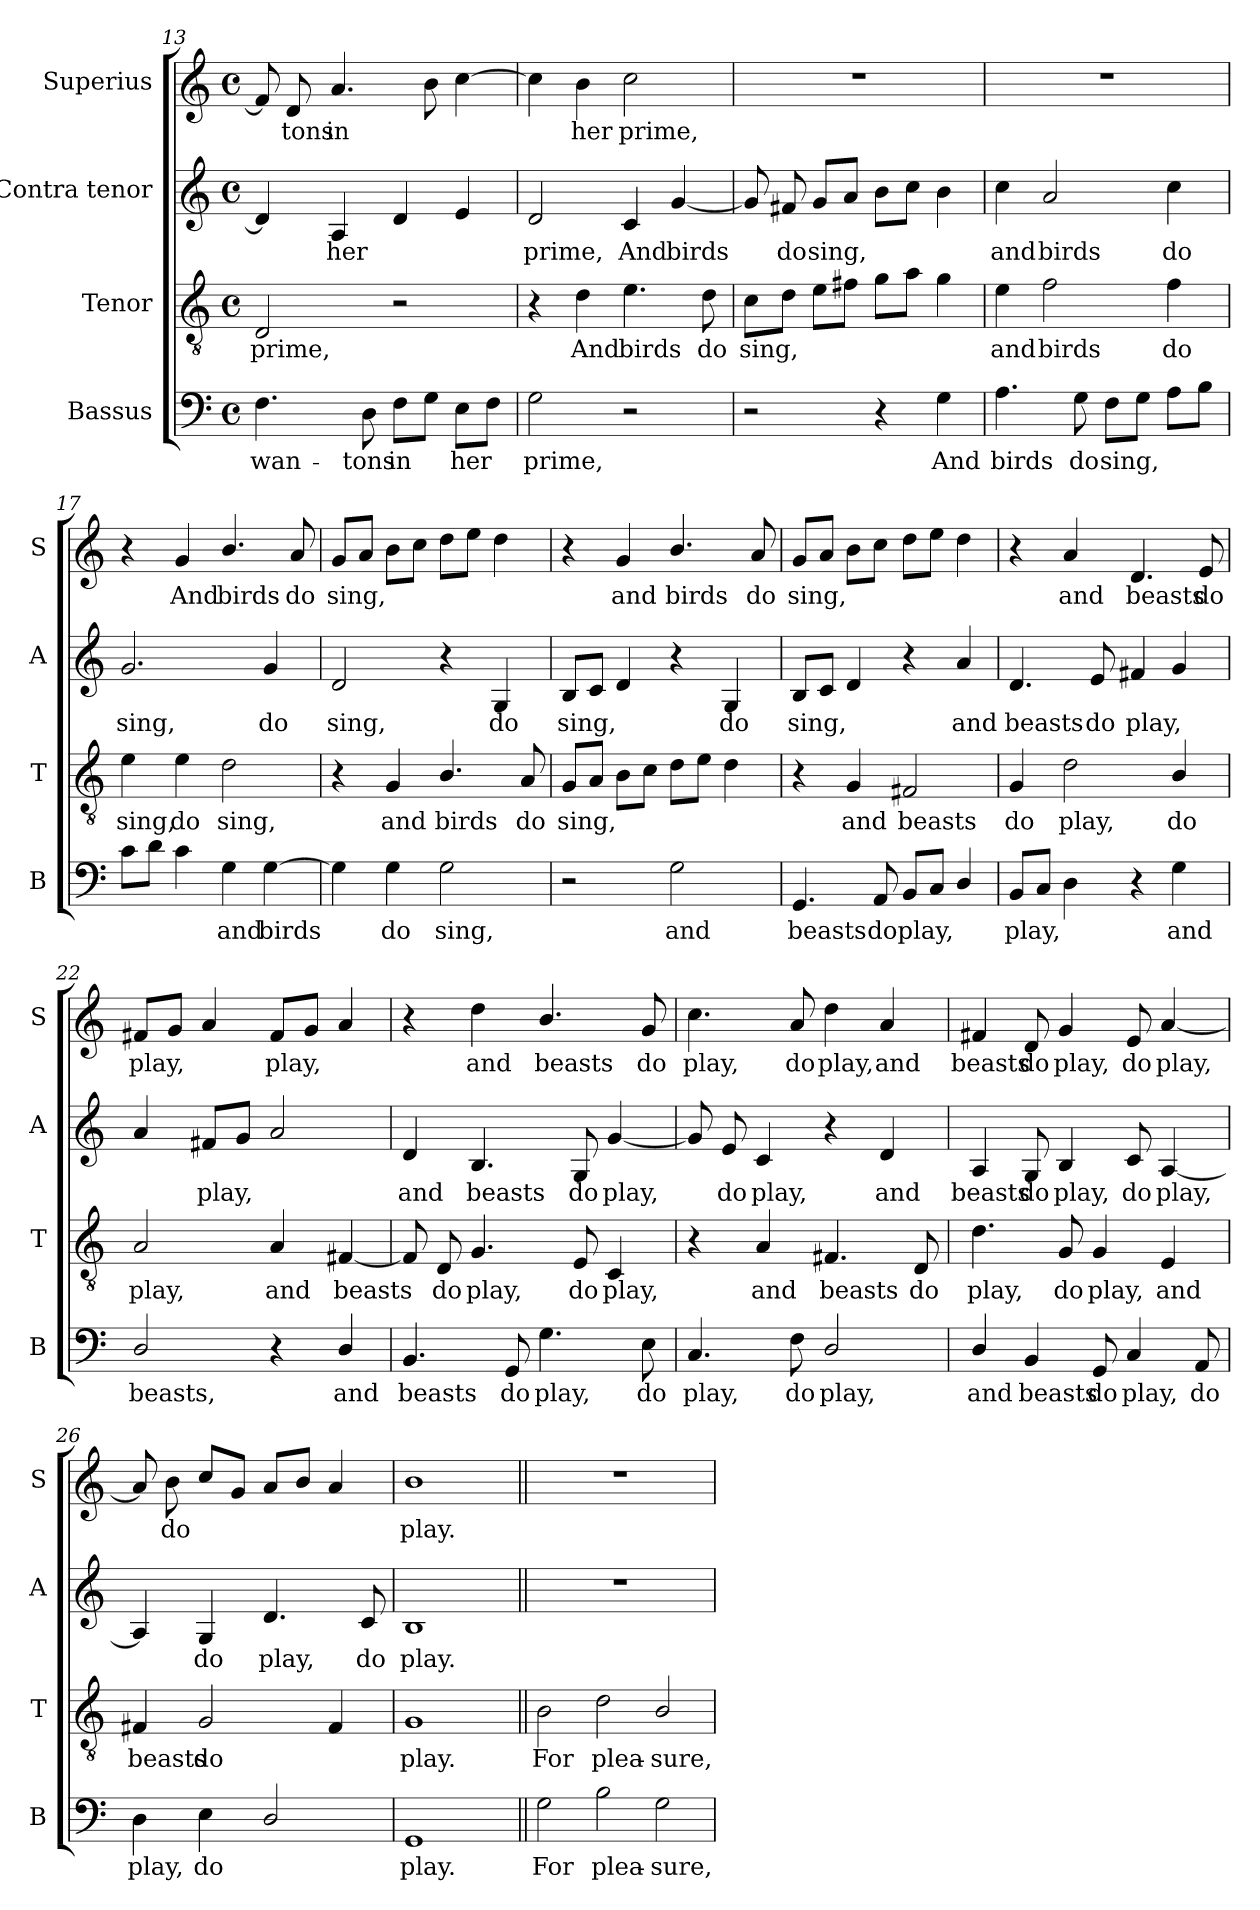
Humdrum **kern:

**kern	**text	**kern	**text	**kern	**text	**kern	**text
*part4	*part4	*part3	*part3	*part2	*part2	*part1	*part1
*staff4	*staff4	*staff3	*staff3	*staff2	*staff2	*staff1	*staff1
*I"Bassus	*	*I"Tenor	*	*I"Contra tenor	*	*I"Superius	*
*I'B	*	*I'T	*	*I'A	*	*I'S	*
!!LO:LB:g=z
*clefF4	*	*clefGv2	*	*clefG2	*	*clefG2	*
*k[]	*	*k[]	*	*k[]	*	*k[]	*
*C:	*	*C:	*	*C:	*	*C:	*
*M4/4	*	*M4/4	*	*M4/4	*	*M4/4	*
*met(c)	*	*met(c)	*	*met(c)	*	*met(c)	*
=13	=13	=13	=13	=13	=13	=13	=13
!	!LO:LY:b	!	!LO:LY:b	!	!	!	!
4.F\	wan-	2D/	prime,	4d/]	.	8f/]	.
!	!	!	!	!	!	!	!LO:LY:b
.	.	.	.	.	.	8d/	-tons
!	!	!	!	!	!LO:LY:b	!	!LO:LY:b
.	.	.	.	4A/	her	4.a/	in
!	!LO:LY:b	!	!	!	!	!	!
8D\	-tons	.	.	.	.	.	.
!	!LO:LY:b	!	!	!	!	!	!
8F\L	in	2r	.	4d/	.	.	.
8G\J	.	.	.	.	.	8b\	.
!	!LO:LY:b	!	!	!	!	!	!
8E\L	her	.	.	4e/	.	[4cc\	.
8F\J	.	.	.	.	.	.	.
=14	=14	=14	=14	=14	=14	=14	=14
!	!LO:LY:b	!	!	!	!LO:LY:b	!	!
2G\	prime,	4r	.	2d/	prime,	4cc\]	.
!	!	!	!LO:LY:b	!	!	!	!LO:LY:b
.	.	4d\	And	.	.	4b\	her
!	!	!	!LO:LY:b	!	!LO:LY:b	!	!LO:LY:b
2r	.	4.e\	birds	4c/	And	2cc\	prime,
!	!	!	!	!	!LO:LY:b	!	!
.	.	.	.	[4g/	birds	.	.
!	!	!	!LO:LY:b	!	!	!	!
.	.	8d\	do	.	.	.	.
=15	=15	=15	=15	=15	=15	=15	=15
!	!	!	!LO:LY:b	!	!	!	!
2r	.	8c\L	sing,	8g/]	.	1r	.
!	!	!	!	!	!LO:LY:b	!	!
.	.	8d\J	.	8f#X/	do	.	.
!	!	!	!	!	!LO:LY:b	!	!
.	.	8e\L	.	8g/L	sing,	.	.
.	.	8f#X\J	.	8a/J	.	.	.
4r	.	8g\L	.	8b\L	.	.	.
.	.	8a\J	.	8cc\J	.	.	.
!	!LO:LY:b	!	!	!	!	!	!
4G\	And	4g\	.	4b\	.	.	.
=16	=16	=16	=16	=16	=16	=16	=16
!	!LO:LY:b	!	!LO:LY:b	!	!LO:LY:b	!	!
4.A\	birds	4e\	and	4cc\	and	1r	.
!	!	!	!LO:LY:b	!	!LO:LY:b	!	!
.	.	2f\	birds	2a/	birds	.	.
!	!LO:LY:b	!	!	!	!	!	!
8G\	do	.	.	.	.	.	.
!	!LO:LY:b	!	!	!	!	!	!
8F\L	sing,	.	.	.	.	.	.
8G\J	.	.	.	.	.	.	.
!	!	!	!LO:LY:b	!	!LO:LY:b	!	!
8A\L	.	4f\	do	4cc\	do	.	.
8B\J	.	.	.	.	.	.	.
!!LO:LB:g=z
=17	=17	=17	=17	=17	=17	=17	=17
!	!	!	!LO:LY:b	!	!LO:LY:b	!	!
8c\L	.	4e\	sing,	2.g/	sing,	4r	.
8d\J	.	.	.	.	.	.	.
!	!	!	!LO:LY:b	!	!	!	!LO:LY:b
4c\	.	4e\	do	.	.	4g/	And
!	!LO:LY:b	!	!LO:LY:b	!	!	!	!LO:LY:b
4G\	and	2d\	sing,	.	.	4.b/	birds
!	!LO:LY:b	!	!	!	!LO:LY:b	!	!
[4G\	birds	.	.	4g/	do	.	.
!	!	!	!	!	!	!	!LO:LY:b
.	.	.	.	.	.	8a/	do
=18	=18	=18	=18	=18	=18	=18	=18
!	!	!	!	!	!LO:LY:b	!	!LO:LY:b
4G\]	.	4r	.	2d/	sing,	8g/L	sing,
.	.	.	.	.	.	8a/J	.
!	!LO:LY:b	!	!LO:LY:b	!	!	!	!
4G\	do	4G/	and	.	.	8b\L	.
.	.	.	.	.	.	8cc\J	.
!	!LO:LY:b	!	!LO:LY:b	!	!	!	!
2G\	sing,	4.B/	birds	4r	.	8dd\L	.
.	.	.	.	.	.	8ee\J	.
!	!	!	!	!	!LO:LY:b	!	!
.	.	.	.	4G/	do	4dd\	.
!	!	!	!LO:LY:b	!	!	!	!
.	.	8A/	do	.	.	.	.
=19	=19	=19	=19	=19	=19	=19	=19
!	!	!	!LO:LY:b	!	!LO:LY:b	!	!
2r	.	8G/L	sing,	8B/L	sing,	4r	.
.	.	8A/J	.	8c/J	.	.	.
!	!	!	!	!	!	!	!LO:LY:b
.	.	8B\L	.	4d/	.	4g/	and
.	.	8c\J	.	.	.	.	.
!	!LO:LY:b	!	!	!	!	!	!LO:LY:b
2G\	and	8d\L	.	4r	.	4.b/	birds
.	.	8e\J	.	.	.	.	.
!	!	!	!	!	!LO:LY:b	!	!
.	.	4d\	.	4G/	do	.	.
!	!	!	!	!	!	!	!LO:LY:b
.	.	.	.	.	.	8a/	do
=20	=20	=20	=20	=20	=20	=20	=20
!	!LO:LY:b	!	!	!	!LO:LY:b	!	!LO:LY:b
4.GG/	beasts	4r	.	8B/L	sing,	8g/L	sing,
.	.	.	.	8c/J	.	8a/J	.
!	!	!	!LO:LY:b	!	!	!	!
.	.	4G/	and	4d/	.	8b\L	.
!	!LO:LY:b	!	!	!	!	!	!
8AA/	do	.	.	.	.	8cc\J	.
!	!LO:LY:b	!	!LO:LY:b	!	!	!	!
8BB/L	play,	2F#X/	beasts	4r	.	8dd\L	.
8C/J	.	.	.	.	.	8ee\J	.
!	!	!	!	!	!LO:LY:b	!	!
4D/	.	.	.	4a/	and	4dd\	.
!!LO:PB:g=z
=21	=21	=21	=21	=21	=21	=21	=21
!	!LO:LY:b	!	!LO:LY:b	!	!LO:LY:b	!	!
8BB/L	play,	4G/	do	4.d/	beasts	4r	.
8C/J	.	.	.	.	.	.	.
!	!	!	!LO:LY:b	!	!	!	!LO:LY:b
4D\	.	2d\	play,	.	.	4a/	and
!	!	!	!	!	!LO:LY:b	!	!
.	.	.	.	8e/	do	.	.
!	!	!	!	!	!LO:LY:b	!	!LO:LY:b
4r	.	.	.	4f#X/	play,	4.d/	beasts
!	!LO:LY:b	!	!LO:LY:b	!	!	!	!
4G\	and	4B/	do	4g/	.	.	.
!	!	!	!	!	!	!	!LO:LY:b
.	.	.	.	.	.	8e/	do
=22	=22	=22	=22	=22	=22	=22	=22
!	!LO:LY:b	!	!LO:LY:b	!	!	!	!LO:LY:b
2D/	beasts,	2A/	play,	4a/	.	8f#X/L	play,
.	.	.	.	.	.	8g/J	.
!	!	!	!	!	!LO:LY:b	!	!
.	.	.	.	8f#X/L	play,	4a/	.
.	.	.	.	8g/J	.	.	.
!	!	!	!LO:LY:b	!	!	!	!LO:LY:b
4r	.	4A/	and	2a/	.	8f#/L	play,
.	.	.	.	.	.	8g/J	.
!	!LO:LY:b	!	!LO:LY:b	!	!	!	!
4D/	and	[4F#X/	beasts	.	.	4a/	.
=23	=23	=23	=23	=23	=23	=23	=23
!	!LO:LY:b	!	!	!	!LO:LY:b	!	!
4.BB/	beasts	8F#/]	.	4d/	and	4r	.
!	!	!	!LO:LY:b	!	!	!	!
.	.	8D/	do	.	.	.	.
!	!	!	!LO:LY:b	!	!LO:LY:b	!	!LO:LY:b
.	.	4.G/	play,	4.B/	beasts	4dd\	and
!	!LO:LY:b	!	!	!	!	!	!
8GG/	do	.	.	.	.	.	.
!	!LO:LY:b	!	!	!	!	!	!LO:LY:b
4.G\	play,	.	.	.	.	4.b/	beasts
!	!	!	!LO:LY:b	!	!LO:LY:b	!	!
.	.	8E/	do	8G/	do	.	.
!	!	!	!LO:LY:b	!	!LO:LY:b	!	!
.	.	4C/	play,	[4g/	play,	.	.
!	!LO:LY:b	!	!	!	!	!	!LO:LY:b
8E\	do	.	.	.	.	8g/	do
=24	=24	=24	=24	=24	=24	=24	=24
!	!LO:LY:b	!	!	!	!	!	!LO:LY:b
4.C/	play,	4r	.	8g/]	.	4.cc\	play,
!	!	!	!	!	!LO:LY:b	!	!
.	.	.	.	8e/	do	.	.
!	!	!	!LO:LY:b	!	!LO:LY:b	!	!
.	.	4A/	and	4c/	play,	.	.
!	!LO:LY:b	!	!	!	!	!	!LO:LY:b
8F\	do	.	.	.	.	8a/	do
!	!LO:LY:b	!	!LO:LY:b	!	!	!	!LO:LY:b
2D/	play,	4.F#X/	beasts	4r	.	4dd\	play,
!	!	!	!	!	!LO:LY:b	!	!LO:LY:b
.	.	.	.	4d/	and	4a/	and
!	!	!	!LO:LY:b	!	!	!	!
.	.	8D/	do	.	.	.	.
!!LO:LB:g=z
=25	=25	=25	=25	=25	=25	=25	=25
!	!LO:LY:b	!	!LO:LY:b	!	!LO:LY:b	!	!LO:LY:b
4D/	and	4.d\	play,	4A/	beasts	4f#X/	beasts
!	!LO:LY:b	!	!	!	!LO:LY:b	!	!LO:LY:b
4BB/	beasts	.	.	8G/	do	8d/	do
!	!	!	!LO:LY:b	!	!LO:LY:b	!	!LO:LY:b
.	.	8G/	do	4B/	play,	4g/	play,
!	!LO:LY:b	!	!LO:LY:b	!	!	!	!
8GG/	do	4G/	play,	.	.	.	.
!	!LO:LY:b	!	!	!	!LO:LY:b	!	!LO:LY:b
4C/	play,	.	.	8c/	do	8e/	do
!	!	!	!LO:LY:b	!	!LO:LY:b	!	!LO:LY:b
.	.	4E/	and	[4A/	play,	[4a/	play,
!	!LO:LY:b	!	!	!	!	!	!
8AA/	do	.	.	.	.	.	.
=26	=26	=26	=26	=26	=26	=26	=26
!	!LO:LY:b	!	!LO:LY:b	!	!	!	!
4D\	play,	4F#X/	beasts	4A/]	.	8a/]	.
!	!	!	!	!	!	!	!LO:LY:b
.	.	.	.	.	.	8b\	do
!	!LO:LY:b	!	!LO:LY:b	!	!LO:LY:b	!	!
4E\	do	2G/	do	4G/	do	8cc/L	.
.	.	.	.	.	.	8g/J	.
!	!	!	!	!	!LO:LY:b	!	!
2D/	.	.	.	4.d/	play,	8a/L	.
.	.	.	.	.	.	8b/J	.
.	.	4F#/	.	.	.	4a/	.
!	!	!	!	!	!LO:LY:b	!	!
.	.	.	.	8c/	do	.	.
=27	=27	=27	=27	=27	=27	=27	=27
!	!LO:LY:b	!	!LO:LY:b	!	!LO:LY:b	!	!LO:LY:b
1GG	play.	1G	play.	1B	play.	1b	play.
=28||	=28||	=28||	=28||	=28||	=28||	=28||	=28||
*Xtuplet	*	*	*	*	*	*	*
!	!LO:LY:b	!	!	!	!	!	!
*	*	*Xtuplet	*	*	*	*	*
!	!	!	!LO:LY:b	!	!	!	!
3G\	For	3B\	For	1r	.	1r	.
!	!LO:LY:b	!	!LO:LY:b	!	!	!	!
3B\	plea-	3d\	plea-	.	.	.	.
!	!LO:LY:b	!	!LO:LY:b	!	!	!	!
3G\	-sure,	3B/	-sure,	.	.	.	.
=	=	=	=	=	=	=	=
*-	*-	*-	*-	*-	*-	*-	*-
